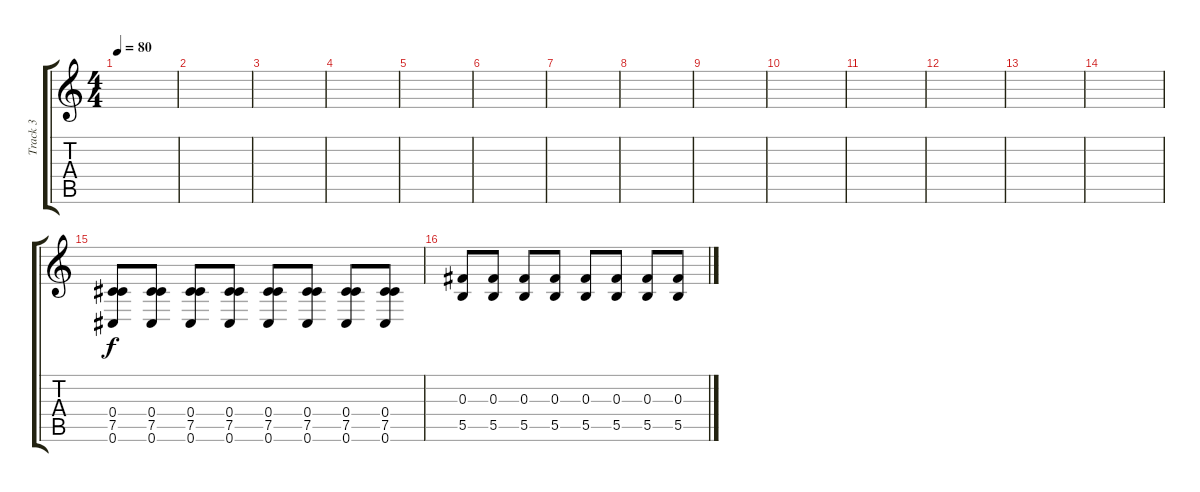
\track ("Track 3" "Track 3") {instrument acousticguitarsteel}
\staff {score tabs}
\tuning (Db4 Bb3 Gb3 Db3 Gb2 Db2) {hide}
\ts (4 4)
\tempo 80
\clef g2
\ks c
|
|
|
|
|
|
|
|
|
|
|
|
|
|
(0.4 7.5 0.6).8 (0.4 7.5 0.6).8 (0.4 7.5 0.6).8 (0.4 7.5 0.6).8 (0.4 7.5 0.6).8 (0.4 7.5 0.6).8 (0.4 7.5 0.6).8 (0.4 7.5 0.6).8 |
(0.3 5.5).8 (0.3 5.5).8 (0.3 5.5).8 (0.3 5.5).8 (0.3 5.5).8 (0.3 5.5).8 (0.3 5.5).8 (0.3 5.5).8
